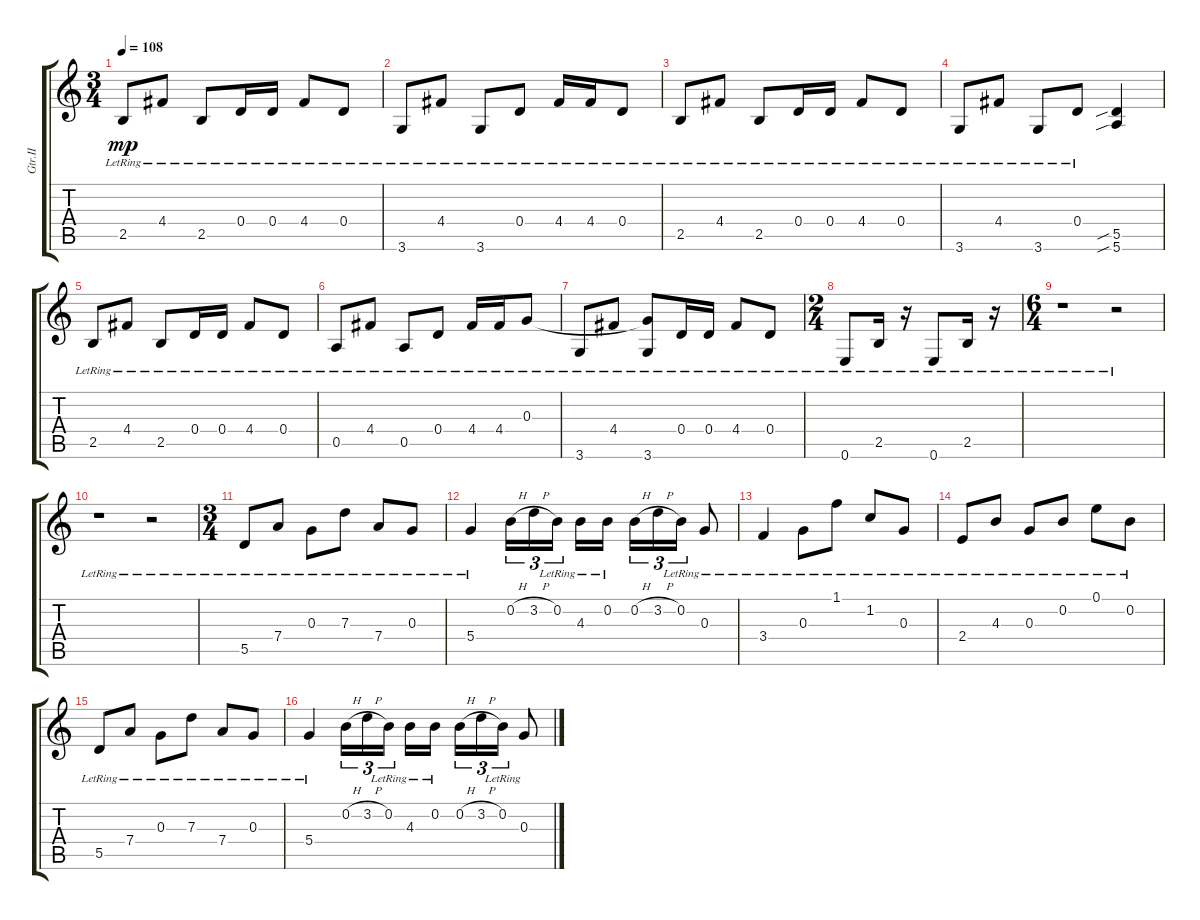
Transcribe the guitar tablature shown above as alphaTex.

\track ("Gtr.II" "Gtr.II") {instrument acousticguitarsteel}
\staff {score tabs}
\tuning (E4 B3 G3 D3 A2 E2) {hide}
\ts (3 4)
\tempo 108
\clef g2
\ks c
2.5{lr}.8{dy mp} 4.4{lr}.8 2.5{lr}.8 0.4{lr}.16 0.4{lr}.16 4.4{lr}.8 0.4{lr}.8 |
3.6{lr}.8 4.4{lr}.8 3.6{lr}.8 0.4{lr}.8 4.4{lr}.16 4.4{lr}.16 0.4{lr}.8 |
2.5{lr}.8 4.4{lr}.8 2.5{lr}.8 0.4{lr}.16 0.4{lr}.16 4.4{lr}.8 0.4{lr}.8 |
3.6{lr}.8 4.4{lr}.8 3.6{lr}.8 0.4{lr}.8 (5.5{sib} 5.6{sib}).4 |
2.5{lr}.8 4.4{lr}.8 2.5{lr}.8 0.4{lr}.16 0.4{lr}.16 4.4{lr}.8 0.4{lr}.8 |
0.5{lr}.8 4.4{lr}.8 0.5{lr}.8 0.4{lr}.8 4.4{lr}.16 4.4{lr}.16 0.3{lr}.8 |
3.6{lr}.8 4.4{lr}.8 (0.3{t} 3.6{lr}).8 0.4{lr}.16 0.4{lr}.16 4.4{lr}.8 0.4{lr}.8 |
\ts (2 4)
0.6{lr}.8 2.5{lr}.16 r.16 0.6{lr}.8 2.5{lr}.16 r.16 |
\ts (6 4)
r.1 r.2 |
r.1 r.2 |
\ts (3 4)
5.5{lr}.8 7.4{lr}.8 0.3{lr}.8 7.3{lr}.8 7.4{lr}.8 0.3{lr}.8 |
5.4{lr}.4 0.2{h}.16{tu (3 2)} 3.2{h}.16{tu (3 2)} 0.2{lr}.16{tu (3 2)} 4.3{lr}.16 0.2{lr}.16 0.2{h}.16{tu (3 2)} 3.2{h}.16{tu (3 2)} 0.2{lr}.16{tu (3 2)} 0.3{lr}.8 |
3.4{lr}.4 0.3{lr}.8 1.1{lr}.8 1.2{lr}.8 0.3{lr}.8 |
2.4{lr}.8 4.3{lr}.8 0.3{lr}.8 0.2{lr}.8 0.1{lr}.8 0.2{lr}.8 |
5.5{lr}.8 7.4{lr}.8 0.3{lr}.8 7.3{lr}.8 7.4{lr}.8 0.3{lr}.8 |
5.4{lr}.4 0.2{h}.16{tu (3 2)} 3.2{h}.16{tu (3 2)} 0.2{lr}.16{tu (3 2)} 4.3{lr}.16 0.2{lr}.16 0.2{h}.16{tu (3 2)} 3.2{h}.16{tu (3 2)} 0.2{lr}.16{tu (3 2)} 0.3{lr}.8
